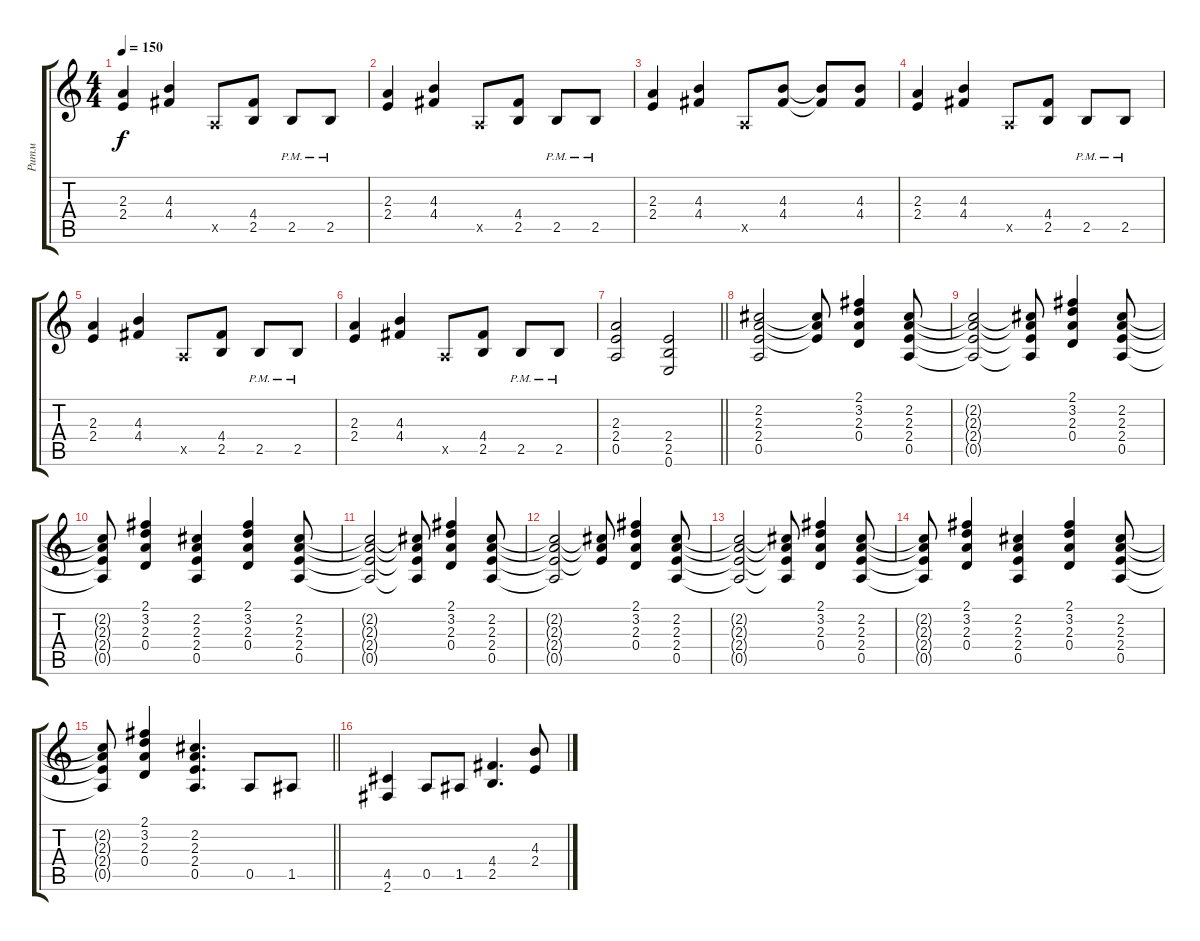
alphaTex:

\track ("Ритм" "Ритм") {instrument distortionguitar}
\staff {score tabs}
\tuning (E4 B3 G3 D3 A2 E2) {hide}
\ts (4 4)
\tempo 150
\clef g2
\ks c
(2.3 2.4).4{dy f} (4.3 4.4).4 0.5{x}.8 (4.4 2.5).8 2.5{pm}.8 2.5{pm}.8 |
(2.3 2.4).4 (4.3 4.4).4 0.5{x}.8 (4.4 2.5).8 2.5{pm}.8 2.5{pm}.8 |
(2.3 2.4).4 (4.3 4.4).4 0.5{x}.8 (4.3 4.4).8 (4.3{t} 4.4{t}).8 (4.3 4.4).8 |
(2.3 2.4).4 (4.3 4.4).4 0.5{x}.8 (4.4 2.5).8 2.5{pm}.8 2.5{pm}.8 |
(2.3 2.4).4 (4.3 4.4).4 0.5{x}.8 (4.4 2.5).8 2.5{pm}.8 2.5{pm}.8 |
(2.3 2.4).4 (4.3 4.4).4 0.5{x}.8 (4.4 2.5).8 2.5{pm}.8 2.5{pm}.8 |
\barLineRight lightlight
(2.3 2.4 0.5).2 (2.4 2.5 0.6).2 |
(2.2 2.3 2.4 0.5).2 (2.2{t} 2.3{t} 2.4{t}).8 (2.1 3.2 2.3 0.4).4 (2.2 2.3 2.4 0.5).8 |
(2.2{t} 2.3{t} 2.4{t} 0.5{t}).2 (2.2{t} 2.3{t} 2.4{t} 0.5{t}).8 (2.1 3.2 2.3 0.4).4 (2.2 2.3 2.4 0.5).8 |
(2.2{t} 2.3{t} 2.4{t} 0.5{t}).8 (2.1 3.2 2.3 0.4).4 (2.2 2.3 2.4 0.5).4 (2.1 3.2 2.3 0.4).4 (2.2 2.3 2.4 0.5).8 |
(2.2{t} 2.3{t} 2.4{t} 0.5{t}).2 (2.2{t} 2.3{t} 2.4{t} 0.5{t}).8 (2.1 3.2 2.3 0.4).4 (2.2 2.3 2.4 0.5).8 |
(2.2{t} 2.3{t} 2.4{t} 0.5{t}).2 (2.2{t} 2.3{t} 2.4{t}).8 (2.1 3.2 2.3 0.4).4 (2.2 2.3 2.4 0.5).8 |
(2.2{t} 2.3{t} 2.4{t} 0.5{t}).2 (2.2{t} 2.3{t} 2.4{t} 0.5{t}).8 (2.1 3.2 2.3 0.4).4 (2.2 2.3 2.4 0.5).8 |
(2.2{t} 2.3{t} 2.4{t} 0.5{t}).8 (2.1 3.2 2.3 0.4).4 (2.2 2.3 2.4 0.5).4 (2.1 3.2 2.3 0.4).4 (2.2 2.3 2.4 0.5).8 |
\barLineRight lightlight
(2.2{t} 2.3{t} 2.4{t} 0.5{t}).8 (2.1 3.2 2.3 0.4).4 (2.2 2.3 2.4 0.5).4{d} 0.5.8 1.5.8 |
(4.5 2.6).4 0.5.8 1.5.8 (4.4 2.5).4{d} (4.3 2.4).8
